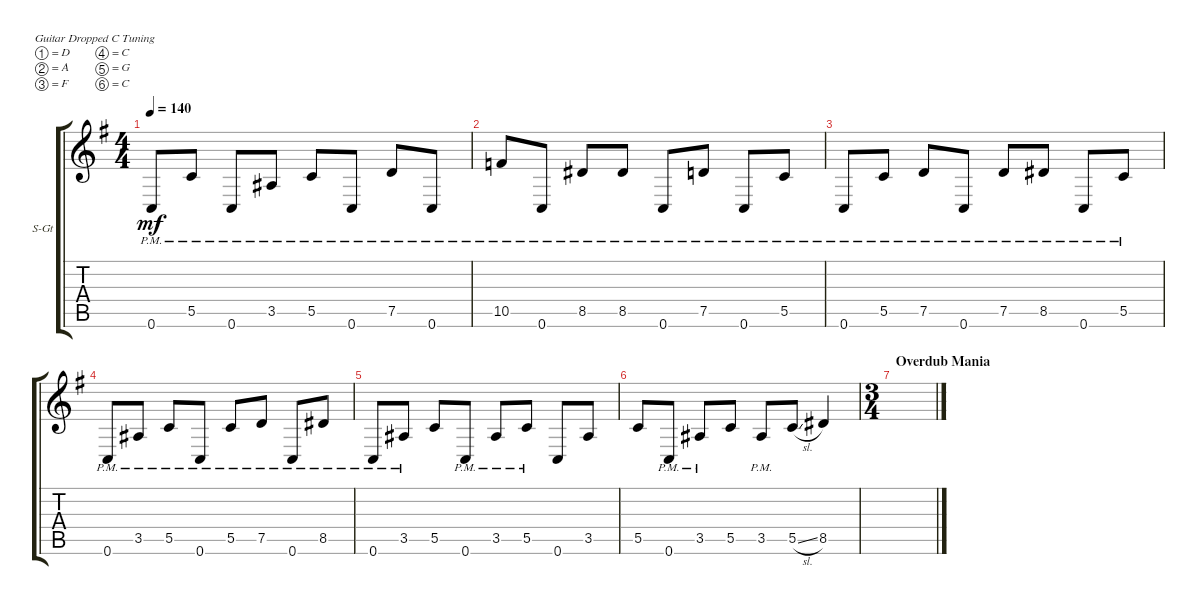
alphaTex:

\bracketExtendMode groupsimilarinstruments
\firstSystemTrackNameOrientation horizontal
\otherSystemsTrackNameOrientation horizontal
\track ("Steel Guitar" "S-Gt") {instrument acousticguitarsteel}
\staff {score tabs}
\tuning (D4 A3 F3 C3 G2 C2)
\ts (4 4)
\tempo 140
\clef g2
\ks eminor
0.6{pm}.8{dy mf} 5.5{pm}.8 0.6{pm}.8 3.5{pm}.8 5.5{pm}.8 0.6{pm}.8 7.5{pm}.8 0.6{pm}.8 |
10.5{pm}.8 0.6{pm}.8 8.5{pm}.8 8.5{pm}.8 0.6{pm}.8 7.5{pm}.8 0.6{pm}.8 5.5{pm}.8 |
0.6{pm}.8 5.5{pm}.8 7.5{pm}.8 0.6{pm}.8 7.5{pm}.8 8.5{pm}.8 0.6{pm}.8 5.5{pm}.8 |
0.6{pm}.8 3.5{pm}.8 5.5{pm}.8 0.6{pm}.8 5.5{pm}.8 7.5{pm}.8 0.6{pm}.8 8.5{pm}.8 |
0.6{pm}.8 3.5{pm}.8 5.5.8 0.6{pm}.8 3.5{pm}.8 5.5{pm}.8 0.6.8 3.5.8 |
5.5.8 0.6{pm}.8 3.5{pm}.8 5.5.8 3.5{pm}.8 5.5{sl}.8 8.5.4 |
\ts (3 4)
\section ("" "Overdub Mania")
